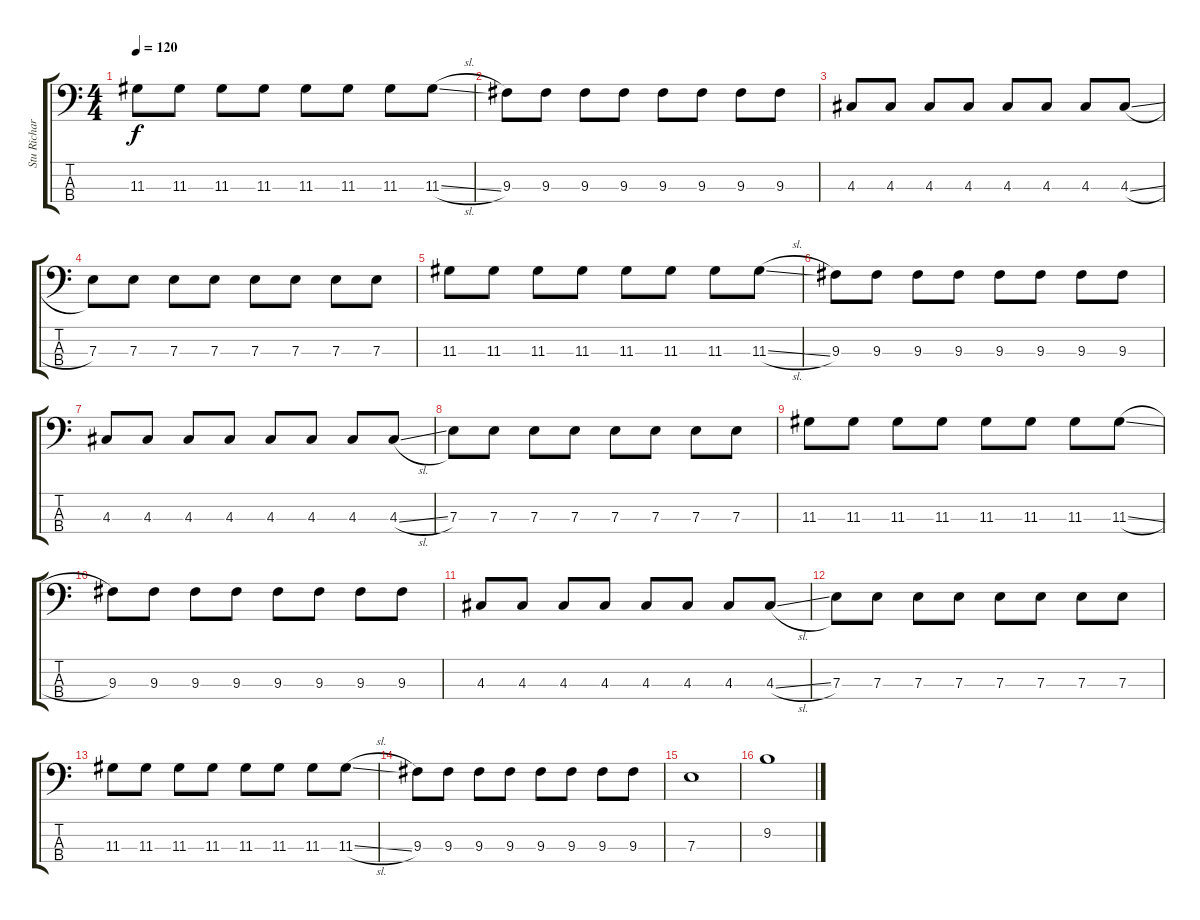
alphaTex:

\track ("Stu Richardson" "Stu Richar") {instrument electricbassfinger}
\staff {score tabs}
\tuning (G2 D2 A1 E1) {hide}
\ts (4 4)
\tempo 120
\clef f4
\ks c
11.3.8{dy f} 11.3.8 11.3.8 11.3.8 11.3.8 11.3.8 11.3.8 11.3{sl}.8 |
9.3.8 9.3.8 9.3.8 9.3.8 9.3.8 9.3.8 9.3.8 9.3.8 |
4.3.8 4.3.8 4.3.8 4.3.8 4.3.8 4.3.8 4.3.8 4.3{sl}.8 |
7.3.8 7.3.8 7.3.8 7.3.8 7.3.8 7.3.8 7.3.8 7.3.8 |
11.3.8 11.3.8 11.3.8 11.3.8 11.3.8 11.3.8 11.3.8 11.3{sl}.8 |
9.3.8 9.3.8 9.3.8 9.3.8 9.3.8 9.3.8 9.3.8 9.3.8 |
4.3.8 4.3.8 4.3.8 4.3.8 4.3.8 4.3.8 4.3.8 4.3{sl}.8 |
7.3.8 7.3.8 7.3.8 7.3.8 7.3.8 7.3.8 7.3.8 7.3.8 |
11.3.8 11.3.8 11.3.8 11.3.8 11.3.8 11.3.8 11.3.8 11.3{sl}.8 |
9.3.8 9.3.8 9.3.8 9.3.8 9.3.8 9.3.8 9.3.8 9.3.8 |
4.3.8 4.3.8 4.3.8 4.3.8 4.3.8 4.3.8 4.3.8 4.3{sl}.8 |
7.3.8 7.3.8 7.3.8 7.3.8 7.3.8 7.3.8 7.3.8 7.3.8 |
11.3.8 11.3.8 11.3.8 11.3.8 11.3.8 11.3.8 11.3.8 11.3{sl}.8 |
9.3.8 9.3.8 9.3.8 9.3.8 9.3.8 9.3.8 9.3.8 9.3.8 |
7.3.1 |
9.2.1
